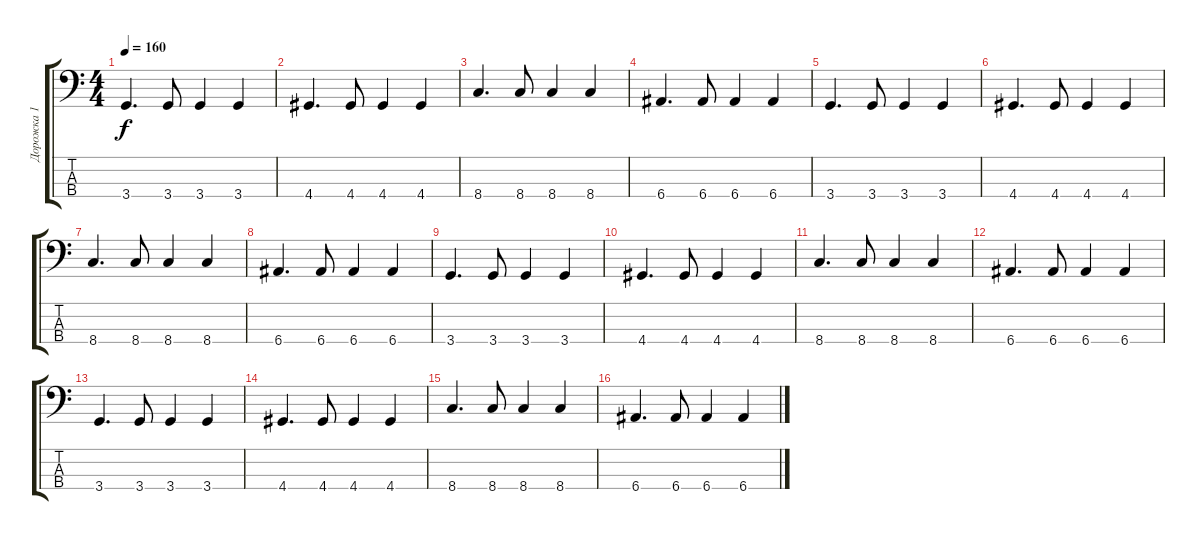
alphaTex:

\track ("Дорожка 1" "Дорожка 1") {instrument electricbassfinger}
\staff {score tabs}
\tuning (G2 D2 A1 E1) {hide}
\ts (4 4)
\tempo 160
\clef f4
\ks c
3.4.4{d dy f} 3.4.8 3.4.4 3.4.4 |
4.4.4{d} 4.4.8 4.4.4 4.4.4 |
8.4.4{d} 8.4.8 8.4.4 8.4.4 |
6.4.4{d} 6.4.8 6.4.4 6.4.4 |
3.4.4{d} 3.4.8 3.4.4 3.4.4 |
4.4.4{d} 4.4.8 4.4.4 4.4.4 |
8.4.4{d} 8.4.8 8.4.4 8.4.4 |
6.4.4{d} 6.4.8 6.4.4 6.4.4 |
3.4.4{d} 3.4.8 3.4.4 3.4.4 |
4.4.4{d} 4.4.8 4.4.4 4.4.4 |
8.4.4{d} 8.4.8 8.4.4 8.4.4 |
6.4.4{d} 6.4.8 6.4.4 6.4.4 |
3.4.4{d} 3.4.8 3.4.4 3.4.4 |
4.4.4{d} 4.4.8 4.4.4 4.4.4 |
8.4.4{d} 8.4.8 8.4.4 8.4.4 |
6.4.4{d} 6.4.8 6.4.4 6.4.4
